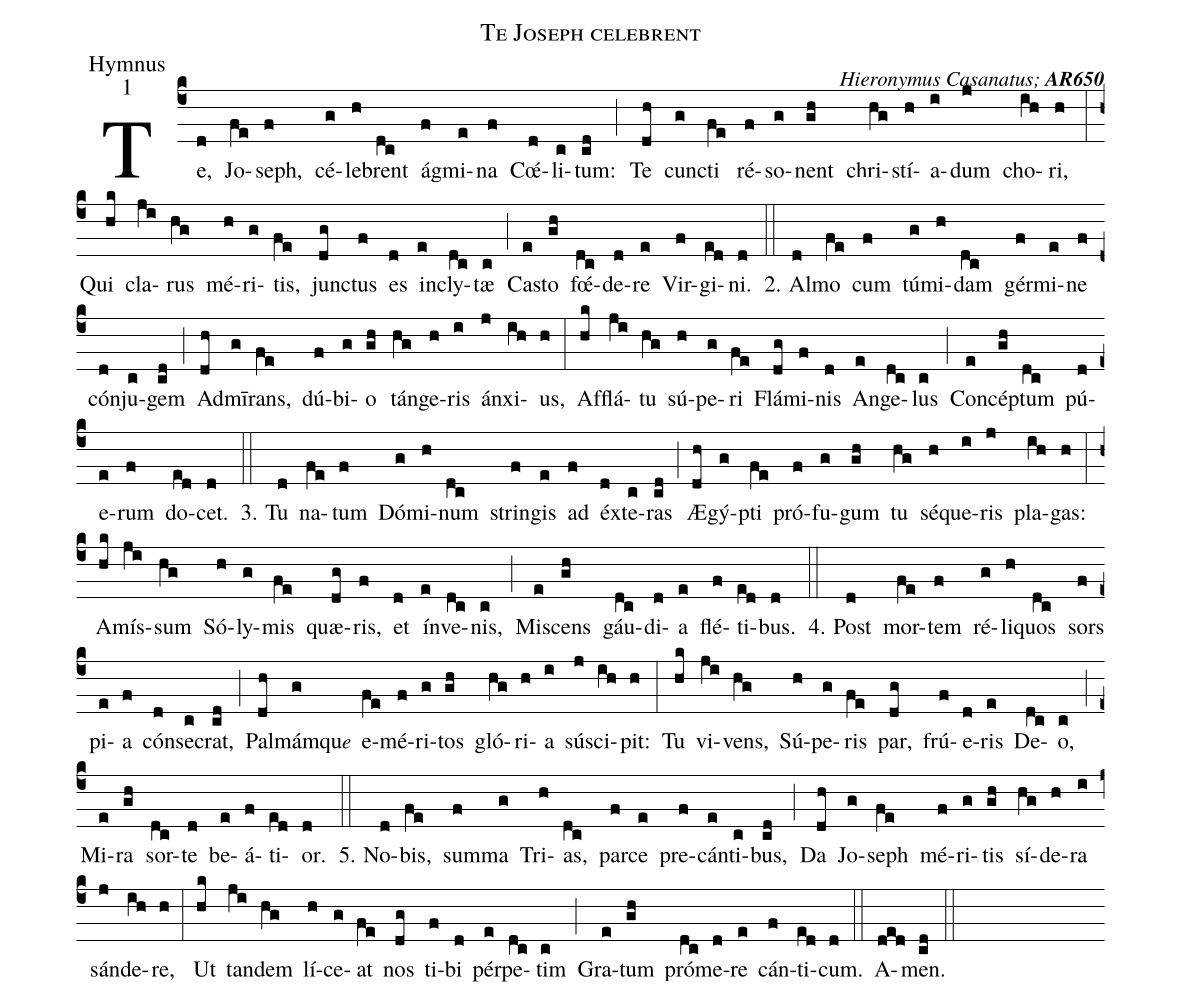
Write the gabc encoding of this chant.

name:Te Joseph celebrent;
office-part:Hymnus;
mode:1;
commentary:{\itshape\mdseries  Hieronymus Casanatus;\/} {\bfseries AR650};
%%
(c4) Te,(d) Jo(fe)seph,(f) cé(g)le(h)brent(dc) ág(f)mi(e)na(f) Cœ́(d)li(c)tum:(cd) (;)
Te(dh) cunc(g)ti(fe) ré(f)so(g)nent(gh) chri(hg)stí(h)a(i)dum(j) cho(ih)ri,(h) (:)
Qui(hk) cla(ji)rus(hg) mé(h)ri(g)tis,(fe) junc(dg)tus(f) es(d) in(e)cly(dc)tæ(c) (;)
Ca(e)sto(gh) fœ́(dc)de(d)re(e) Vir(f)gi(ed)ni.(d) (::)

2. Al(d)mo(fe) cum(f) tú(g)mi(h)dam(dc) gér(f)mi(e)ne(f) cón(d)ju(c)gem(cd) (;)
Ad(dh)mī(g)rans,(fe) dú(f)bi(g)o(gh) tán(hg)ge(h)ris(i) án(j)xi(ih)us,(h) (:)
Af(hk)flá(ji)tu(hg) sú(h)pe(g)ri(fe) Flá(dg)mi(f)nis(d) An(e)ge(dc)lus(c) (;)
Con(e)cé(gh)ptum(dc) pú(d)e(e)rum(f) do(ed)cet.(d) (::)

3. Tu(d) na(fe)tum(f) Dó(g)mi(h)num(dc) strin(f)gis(e) ad(f) éx(d)te(c)ras(cd) (;)
Æ(dh)gý(g)pti(fe) pró(f)fu(g)gum(gh) tu(hg) sé(h)que(i)ris(j) pla(ih)gas:(h) (:)
A(hk)mís(ji)sum(hg) Só(h)ly(g)mis(fe) quæ(dg)ris,(f) et(d) ín(e)ve(dc)nis,(c) (;)
Mi(e)scens(gh) gáu(dc)di(d)a(e) flé(f)ti(ed)bus.(d) (::)

4. Post(d) mor(fe)tem(f) ré(g)li(h)quos(dc) sors(f) pi(e)a(f) cón(d)se(c)crat,(cd) (;)
Pal(dh)mámqu<e>e</e>(g) e(fe)mé(f)ri(g)tos(gh) gló(hg)ri(h)a(i) sú(j)sci(ih)pit:(h) (:)
Tu(hk) vi(ji)vens,(hg) Sú(h)pe(g)ris(fe) par,(dg) frú(f)e(d)ris(e) De(dc)o,(c) (;)
Mi(e)ra(gh) sor(dc)te(d) be(e)á(f)ti(ed)or.(d) (::)

5. No(d)bis,(fe) sum(f)ma(g) Tri(h)as,(dc) par(f)ce(e) pre(f)cán(e)ti(c)bus,(cd) (;)
Da(dh) Jo(g)seph(fe) mé(f)ri(g)tis(gh) sí(hg)de(h)ra(i) sán(j)de(ih)re,(h) (:)
Ut(hk) tan(ji)dem(hg) lí(h)ce(g)at(fe) nos(dg) ti(f)bi(d) pér(e)pe(dc)tim(c) (;)
Gra(e)tum(gh) pró(dc)me(d)re(e) cán(f)ti(ed)cum.(d) (::)
A(ded)men.(cd) (::)
